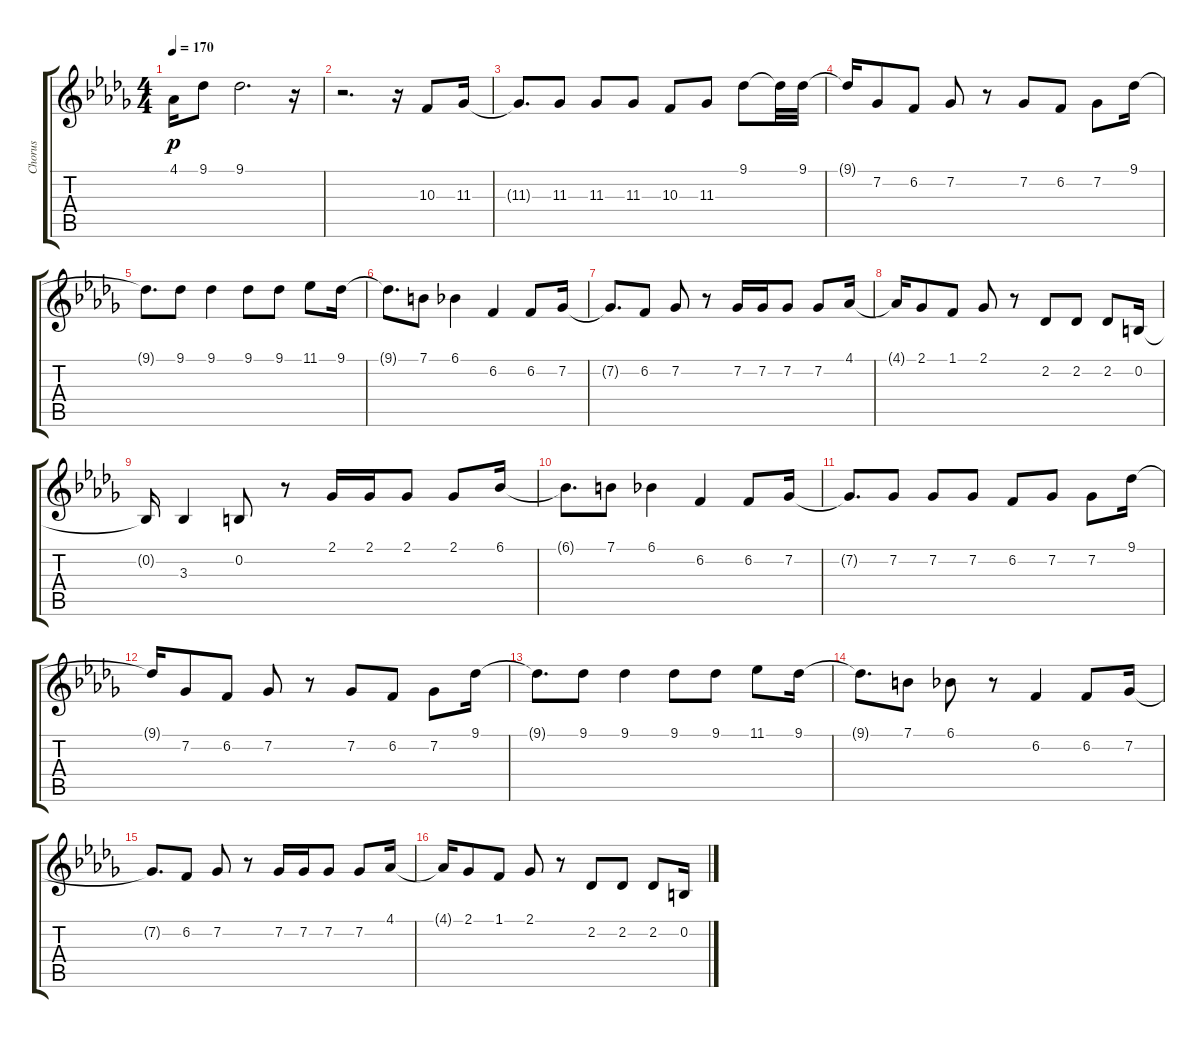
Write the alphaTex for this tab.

\track ("Chorus" "Chorus") {instrument lead1square}
\staff {score tabs}
\tuning (E4 B3 G3 D3 A2 E2) {hide}
\ts (4 4)
\tempo 170
\clef g2
\ks db
4.1{t}.16{dy p} 9.1.8 9.1.2{d} r.16 |
r.2{d} r.16 10.3.8 11.3.16 |
11.3{t}.8{d} 11.3.8 11.3.8 11.3.8 10.3.8 11.3.8 9.1.8 9.1{t}.32 9.1.32 |
9.1{t}.16 7.2.8 6.2.8 7.2.8 r.8 7.2.8 6.2.8 7.2.8 9.1.16 |
9.1{t}.8{d} 9.1.8 9.1.4 9.1.8 9.1.8 11.1.8 9.1.16 |
9.1{t}.8{d} 7.1.8 6.1.4 6.2.4 6.2.8 7.2.16 |
7.2{t}.8{d} 6.2.8 7.2.8 r.8 7.2.16 7.2.16 7.2.8 7.2.8 4.1.16 |
4.1{t}.16 2.1.8 1.1.8 2.1.8 r.8 2.2.8 2.2.8 2.2.8 0.2.16 |
0.2{t}.16 3.3.4 0.2.8 r.8 2.1.16 2.1.16 2.1.8 2.1.8 6.1.16 |
6.1{t}.8{d} 7.1.8 6.1.4 6.2.4 6.2.8 7.2.16 |
7.2{t}.8{d} 7.2.8 7.2.8 7.2.8 6.2.8 7.2.8 7.2.8 9.1.16 |
9.1{t}.16 7.2.8 6.2.8 7.2.8 r.8 7.2.8 6.2.8 7.2.8 9.1.16 |
9.1{t}.8{d} 9.1.8 9.1.4 9.1.8 9.1.8 11.1.8 9.1.16 |
9.1{t}.8{d} 7.1.8 6.1.8 r.8 6.2.4 6.2.8 7.2.16 |
7.2{t}.8{d} 6.2.8 7.2.8 r.8 7.2.16 7.2.16 7.2.8 7.2.8 4.1.16 |
4.1{t}.16 2.1.8 1.1.8 2.1.8 r.8 2.2.8 2.2.8 2.2.8 0.2.16
